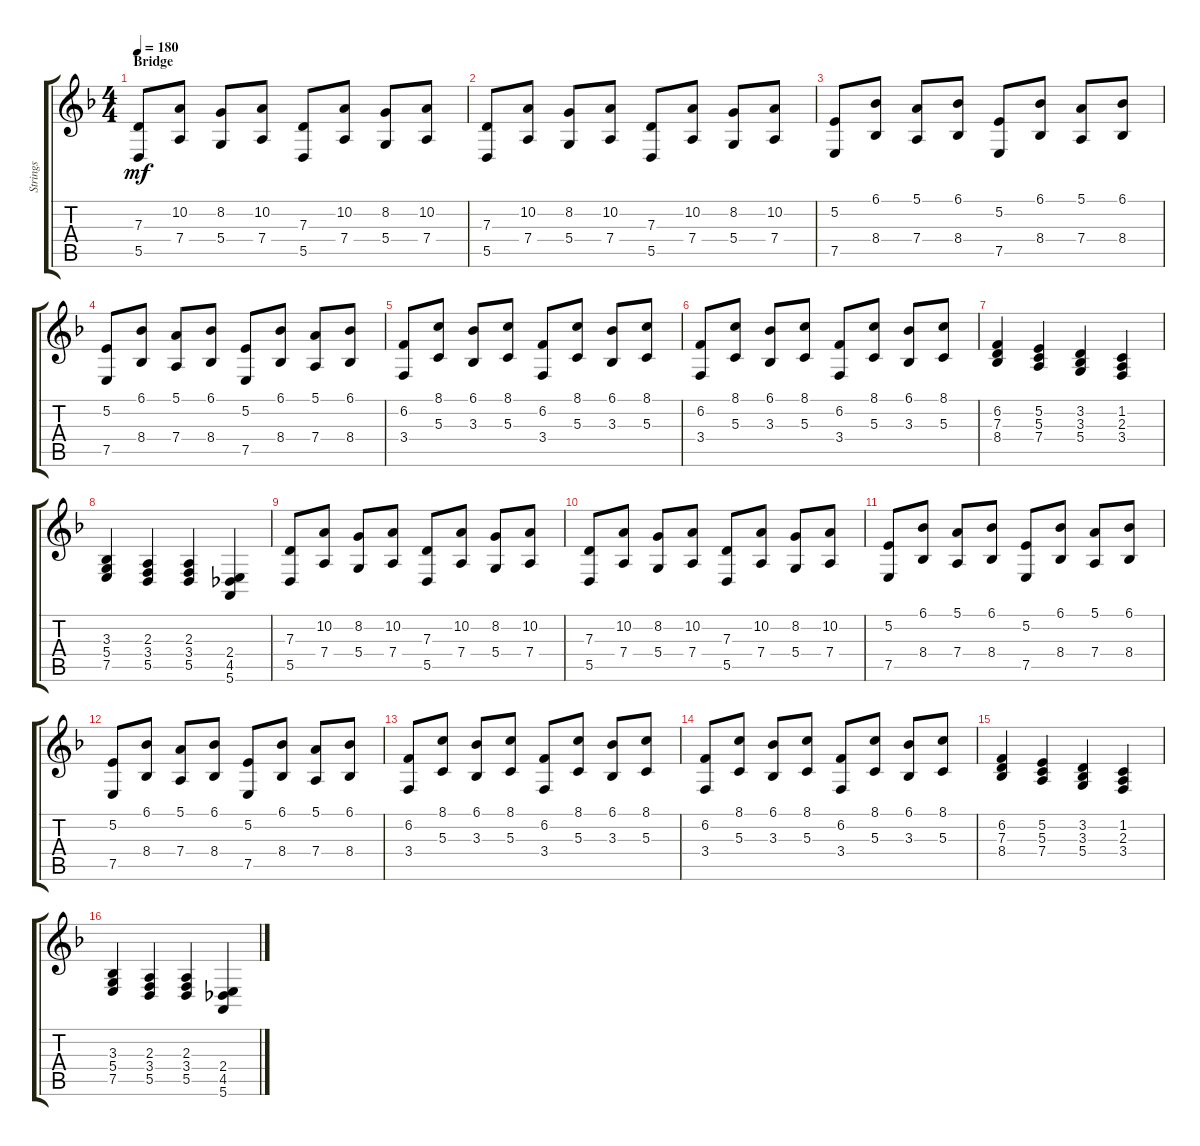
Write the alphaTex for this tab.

\track ("Strings" "Strings") {instrument stringensemble1}
\staff {score tabs}
\tuning (E4 B3 G3 D3 A2 E2) {hide}
\ts (4 4)
\section ("" "Bridge")
\tempo 180
\clef g2
\ks dminor
(7.3 5.5).8{dy mf instrument churchorgan} (10.2 7.4).8 (8.2 5.4).8 (10.2 7.4).8 (7.3 5.5).8 (10.2 7.4).8 (8.2 5.4).8 (10.2 7.4).8 |
(7.3 5.5).8 (10.2 7.4).8 (8.2 5.4).8 (10.2 7.4).8 (7.3 5.5).8 (10.2 7.4).8 (8.2 5.4).8 (10.2 7.4).8 |
(5.2 7.5).8 (6.1 8.4).8 (5.1 7.4).8 (6.1 8.4).8 (5.2 7.5).8 (6.1 8.4).8 (5.1 7.4).8 (6.1 8.4).8 |
(5.2 7.5).8 (6.1 8.4).8 (5.1 7.4).8 (6.1 8.4).8 (5.2 7.5).8 (6.1 8.4).8 (5.1 7.4).8 (6.1 8.4).8 |
(6.2 3.4).8 (8.1 5.3).8 (6.1 3.3).8 (8.1 5.3).8 (6.2 3.4).8 (8.1 5.3).8 (6.1 3.3).8 (8.1 5.3).8 |
(6.2 3.4).8 (8.1 5.3).8 (6.1 3.3).8 (8.1 5.3).8 (6.2 3.4).8 (8.1 5.3).8 (6.1 3.3).8 (8.1 5.3).8 |
(6.2 7.3 8.4).4 (5.2 5.3 7.4).4 (3.2 3.3 5.4).4 (1.2 2.3 3.4).4 |
(3.3 5.4 7.5).4 (2.3 3.4 5.5).4 (2.3 3.4 5.5).4 (2.4 4.5 5.6).4 |
(7.3 5.5).8{instrument churchorgan} (10.2 7.4).8 (8.2 5.4).8 (10.2 7.4).8 (7.3 5.5).8 (10.2 7.4).8 (8.2 5.4).8 (10.2 7.4).8 |
(7.3 5.5).8 (10.2 7.4).8 (8.2 5.4).8 (10.2 7.4).8 (7.3 5.5).8 (10.2 7.4).8 (8.2 5.4).8 (10.2 7.4).8 |
(5.2 7.5).8 (6.1 8.4).8 (5.1 7.4).8 (6.1 8.4).8 (5.2 7.5).8 (6.1 8.4).8 (5.1 7.4).8 (6.1 8.4).8 |
(5.2 7.5).8 (6.1 8.4).8 (5.1 7.4).8 (6.1 8.4).8 (5.2 7.5).8 (6.1 8.4).8 (5.1 7.4).8 (6.1 8.4).8 |
(6.2 3.4).8 (8.1 5.3).8 (6.1 3.3).8 (8.1 5.3).8 (6.2 3.4).8 (8.1 5.3).8 (6.1 3.3).8 (8.1 5.3).8 |
(6.2 3.4).8 (8.1 5.3).8 (6.1 3.3).8 (8.1 5.3).8 (6.2 3.4).8 (8.1 5.3).8 (6.1 3.3).8 (8.1 5.3).8 |
(6.2 7.3 8.4).4 (5.2 5.3 7.4).4 (3.2 3.3 5.4).4 (1.2 2.3 3.4).4 |
(3.3 5.4 7.5).4 (2.3 3.4 5.5).4 (2.3 3.4 5.5).4 (2.4 4.5 5.6).4
